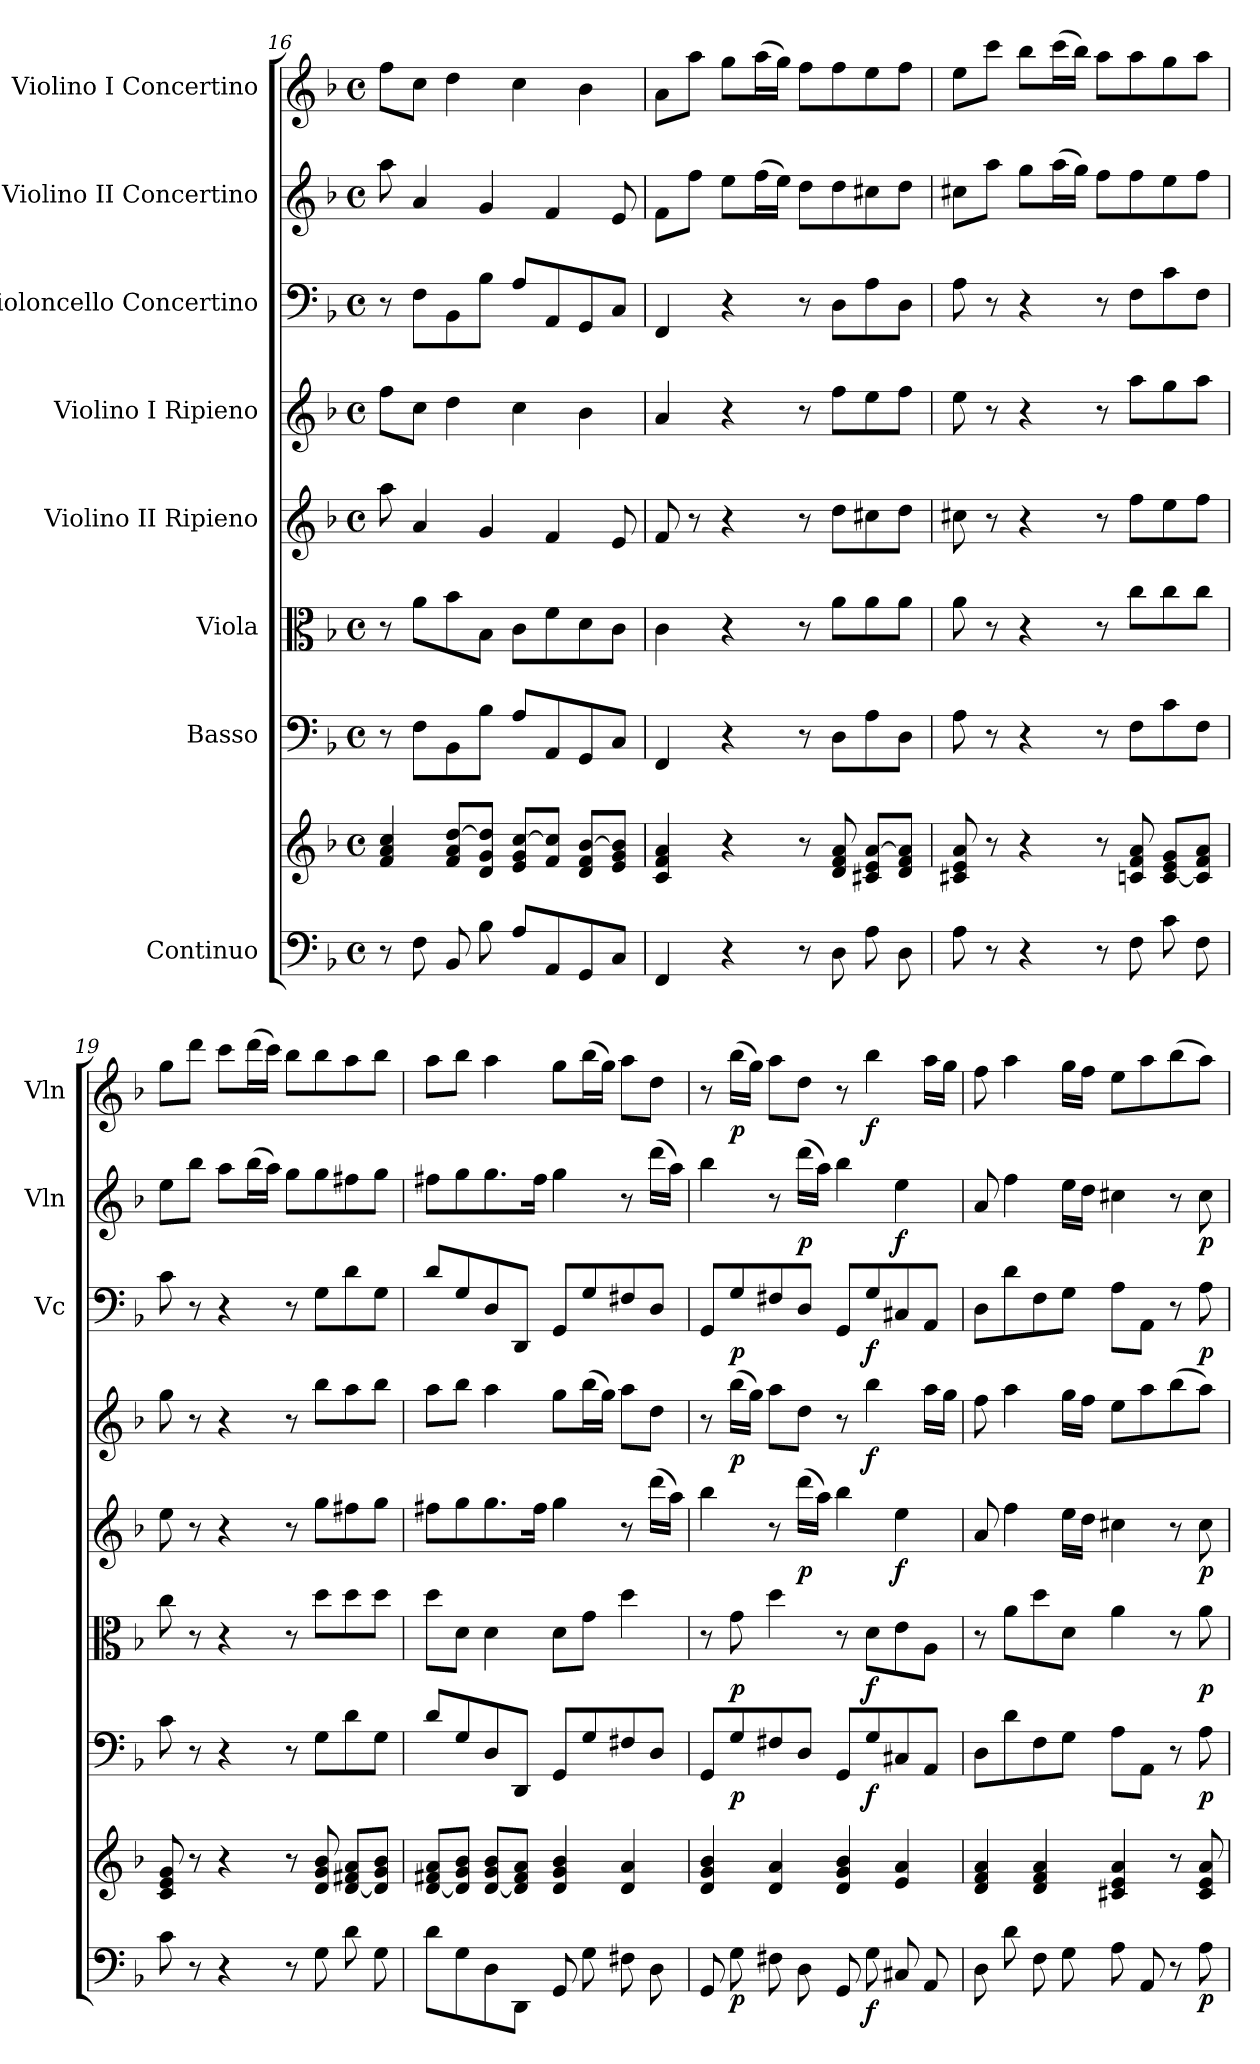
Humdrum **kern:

**kern	**kern	**dynam	**kern	**dynam	**kern	**dynam	**kern	**dynam	**kern	**dynam	**kern	**dynam	**kern	**dynam	**kern	**dynam
*part8	*part8	*part8	*part7	*part7	*part6	*part6	*part5	*part5	*part4	*part4	*part3	*part3	*part2	*part2	*part1	*part1
*staff9	*staff8	*staff8/9	*staff7	*staff7	*staff6	*staff6	*staff5	*staff5	*staff4	*staff4	*staff3	*staff3	*staff2	*staff2	*staff1	*staff1
*I"Continuo	*	*	*I"Basso	*	*I"Viola	*	*I"Violino II Ripieno	*	*I"Violino I Ripieno	*	*I"Violoncello Concertino	*	*I"Violino II Concertino	*	*I"Violino I Concertino	*
*	*	*	*	*	*	*	*	*	*	*	*I'Vc	*	*I'Vln	*	*I'Vln	*
*clefF4	*clefG2	*	*clefF4	*	*clefC3	*	*clefG2	*	*clefG2	*	*clefF4	*	*clefG2	*	*clefG2	*
*k[b-]	*k[b-]	*	*k[b-]	*	*k[b-]	*	*k[b-]	*	*k[b-]	*	*k[b-]	*	*k[b-]	*	*k[b-]	*
*M4/4	*M4/4	*	*M4/4	*	*M4/4	*	*M4/4	*	*M4/4	*	*M4/4	*	*M4/4	*	*M4/4	*
*met(c)	*met(c)	*	*met(c)	*	*met(c)	*	*met(c)	*	*met(c)	*	*met(c)	*	*met(c)	*	*met(c)	*
=16	=16	=16	=16	=16	=16	=16	=16	=16	=16	=16	=16	=16	=16	=16	=16	=16
8r	4f/ 4a/ 4cc/	.	8r	.	8r	.	8aa\	.	8ff\L	.	8r	.	8aa\	.	8ff\L	.
8F\	.	.	8F\L	.	8a\L	.	4a/	.	8cc\J	.	8F\L	.	4a/	.	8cc\J	.
8BB-/	8f/ 8a/ [8dd/L	.	8BB-\	.	8b-\	.	.	.	4dd\	.	8BB-\	.	.	.	4dd\	.
8B-\	8d/ 8g/ 8dd]/J	.	8B-\J	.	8B-\J	.	4g/	.	.	.	8B-\J	.	4g/	.	.	.
8A\L	8e/ 8g/ [8cc/L	.	8A/L	.	8c\L	.	.	.	4cc\	.	8A/L	.	.	.	4cc\	.
8AA/	8f/ 8cc]/J	.	8AA/	.	8f\	.	4f/	.	.	.	8AA/	.	4f/	.	.	.
8GG/	8d/ 8f/ [8b-/L	.	8GG/	.	8d\	.	.	.	4b-\	.	8GG/	.	.	.	4b-\	.
8C/J	8e/ 8g/ 8b-]/J	.	8C/J	.	8c\J	.	8e/	.	.	.	8C/J	.	8e/	.	.	.
=17	=17	=17	=17	=17	=17	=17	=17	=17	=17	=17	=17	=17	=17	=17	=17	=17
4FF/	4c/ 4f/ 4a/	.	4FF/	.	4c\	.	8f/	.	4a/	.	4FF/	.	8f\L	.	8a\L	.
.	.	.	.	.	.	.	8r	.	.	.	.	.	8ff\J	.	8aa\J	.
4r	4r	.	4r	.	4r	.	4r	.	4r	.	4r	.	8ee\L	.	8gg\L	.
.	.	.	.	.	.	.	.	.	.	.	.	.	(>16ff\L	.	(>16aa\L	.
.	.	.	.	.	.	.	.	.	.	.	.	.	16ee\JJ)	.	16gg\JJ)	.
8r	8r	.	8r	.	8r	.	8r	.	8r	.	8r	.	8dd\L	.	8ff\L	.
8D\	8d/ 8f/ 8a/	.	8D\L	.	8a\L	.	8dd\L	.	8ff\L	.	8D\L	.	8dd\	.	8ff\	.
8A\	8c#X/ 8e/ [8a/L	.	8A\	.	8a\	.	8cc#X\	.	8ee\	.	8A\	.	8cc#X\	.	8ee\	.
8D\	8d/ 8f/ 8a]/J	.	8D\J	.	8a\J	.	8dd\J	.	8ff\J	.	8D\J	.	8dd\J	.	8ff\J	.
!!LO:PB:g=z
=18	=18	=18	=18	=18	=18	=18	=18	=18	=18	=18	=18	=18	=18	=18	=18	=18
8A\	8c#X/ 8e/ 8a/	.	8A\	.	8a\	.	8cc#X\	.	8ee\	.	8A\	.	8cc#X\L	.	8ee\L	.
8r	8r	.	8r	.	8r	.	8r	.	8r	.	8r	.	8aa\J	.	8ccc\J	.
4r	4r	.	4r	.	4r	.	4r	.	4r	.	4r	.	8gg\L	.	8bb-\L	.
.	.	.	.	.	.	.	.	.	.	.	.	.	(>16aa\L	.	(>16ccc\L	.
.	.	.	.	.	.	.	.	.	.	.	.	.	16gg\JJ)	.	16bb-\JJ)	.
8r	8r	.	8r	.	8r	.	8r	.	8r	.	8r	.	8ff\L	.	8aa\L	.
8F\	8cn/ 8f/ 8a/	.	8F\L	.	8cc\L	.	8ff\L	.	8aa\L	.	8F\L	.	8ff\	.	8aa\	.
8c\	[8c/ 8e/ 8g/L	.	8c\	.	8cc\	.	8ee\	.	8gg\	.	8c\	.	8ee\	.	8gg\	.
8F\	8c]/ 8f/ 8a/J	.	8F\J	.	8cc\J	.	8ff\J	.	8aa\J	.	8F\J	.	8ff\J	.	8aa\J	.
=19	=19	=19	=19	=19	=19	=19	=19	=19	=19	=19	=19	=19	=19	=19	=19	=19
8c\	8c/ 8e/ 8g/	.	8c\	.	8cc\	.	8ee\	.	8gg\	.	8c\	.	8ee\L	.	8gg\L	.
8r	8r	.	8r	.	8r	.	8r	.	8r	.	8r	.	8bb-\J	.	8ddd\J	.
4r	4r	.	4r	.	4r	.	4r	.	4r	.	4r	.	8aa\L	.	8ccc\L	.
.	.	.	.	.	.	.	.	.	.	.	.	.	(>16bb-\L	.	(>16ddd\L	.
.	.	.	.	.	.	.	.	.	.	.	.	.	16aa\JJ)	.	16ccc\JJ)	.
8r	8r	.	8r	.	8r	.	8r	.	8r	.	8r	.	8gg\L	.	8bb-\L	.
8G\	8d/ 8g/ 8b-/	.	8G\L	.	8dd\L	.	8gg\L	.	8bb-\L	.	8G\L	.	8gg\	.	8bb-\	.
8d\	[8d/ 8f#X/ 8a/L	.	8d\	.	8dd\	.	8ff#X\	.	8aa\	.	8d\	.	8ff#X\	.	8aa\	.
8G\	8d]/ 8g/ 8b-/J	.	8G\J	.	8dd\J	.	8gg\J	.	8bb-\J	.	8G\J	.	8gg\J	.	8bb-\J	.
=20	=20	=20	=20	=20	=20	=20	=20	=20	=20	=20	=20	=20	=20	=20	=20	=20
8d\L	[8d/ 8f#X/ 8a/L	.	8d/L	.	8dd\L	.	8ff#X\L	.	8aa\L	.	8d/L	.	8ff#X\L	.	8aa\L	.
8G\	8d]/ 8g/ 8b-/J	.	8G/	.	8d\J	.	8gg\	.	8bb-\J	.	8G/	.	8gg\	.	8bb-\J	.
8D\	[8d/ 8g/ 8b-/L	.	8D/	.	4d\	.	8.gg\	.	4aa\	.	8D/	.	8.gg\	.	4aa\	.
8DD/J	8d]/ 8f#/ 8a/J	.	8DD/J	.	.	.	.	.	.	.	8DD/J	.	.	.	.	.
.	.	.	.	.	.	.	16ff#\Jk	.	.	.	.	.	16ff#\Jk	.	.	.
8GG/	4d/ 4g/ 4b-/	.	8GG/L	.	8d\L	.	4gg\	.	8gg\L	.	8GG/L	.	4gg\	.	8gg\L	.
8G\	.	.	8G/	.	8g\J	.	.	.	(>16bb-\L	.	8G/	.	.	.	(>16bb-\L	.
.	.	.	.	.	.	.	.	.	16gg\JJ)	.	.	.	.	.	16gg\JJ)	.
8F#X\	4d/ 4a/	.	8F#X/	.	4dd\	.	8r	.	8aa\L	.	8F#X/	.	8r	.	8aa\L	.
8D\	.	.	8D/J	.	.	.	(>16ddd\LL	.	8dd\J	.	8D/J	.	(>16ddd\LL	.	8dd\J	.
.	.	.	.	.	.	.	16aa\JJ)	.	.	.	.	.	16aa\JJ)	.	.	.
=21	=21	=21	=21	=21	=21	=21	=21	=21	=21	=21	=21	=21	=21	=21	=21	=21
8GG/	4d/ 4g/ 4b-/	.	8GG/L	.	8r	.	4bb-\	.	8r	.	8GG/L	.	4bb-\	.	8r	.
!	!	!LO:DY:b=2	!	!LO:DY:b	!	!LO:DY:b	!	!	!	!LO:DY:b	!	!LO:DY:b	!	!	!	!LO:DY:b
8G\	.	p	8G/	p	8g\	p	.	.	(>16bb-\LL	p	8G/	p	.	.	(>16bb-\LL	p
.	.	.	.	.	.	.	.	.	16gg\JJ)	.	.	.	.	.	16gg\JJ)	.
8F#X\	4d/ 4a/	.	8F#X/	.	4dd\	.	8r	.	8aa\L	.	8F#X/	.	8r	.	8aa\L	.
!	!	!	!	!	!	!	!	!LO:DY:b	!	!	!	!	!	!LO:DY:b	!	!
8D\	.	.	8D/J	.	.	.	(>16ddd\LL	p	8dd\J	.	8D/J	.	(>16ddd\LL	p	8dd\J	.
.	.	.	.	.	.	.	16aa\JJ)	.	.	.	.	.	16aa\JJ)	.	.	.
8GG/	4d/ 4g/ 4b-/	.	8GG/L	.	8r	.	4bb-\	.	8r	.	8GG/L	.	4bb-\	.	8r	.
!	!	!LO:DY:b=2	!	!LO:DY:b	!	!LO:DY:b	!	!	!	!LO:DY:b	!	!LO:DY:b	!	!	!	!LO:DY:b
8G\	.	f	8G/	f	8d\L	f	.	.	4bb-\	f	8G/	f	.	.	4bb-\	f
!	!	!	!	!	!	!	!	!LO:DY:b	!	!	!	!	!	!LO:DY:b	!	!
8C#X/	4e/ 4a/	.	8C#X/	.	8e\	.	4ee\	f	.	.	8C#X/	.	4ee\	f	.	.
8AA/	.	.	8AA/J	.	8A\J	.	.	.	16aa\LL	.	8AA/J	.	.	.	16aa\LL	.
.	.	.	.	.	.	.	.	.	16gg\JJ	.	.	.	.	.	16gg\JJ	.
=22	=22	=22	=22	=22	=22	=22	=22	=22	=22	=22	=22	=22	=22	=22	=22	=22
8D\	4d/ 4f/ 4a/	.	8D\L	.	8r	.	8a/	.	8ff\	.	8D\L	.	8a/	.	8ff\	.
8d\	.	.	8d\	.	8a\L	.	4ff\	.	4aa\	.	8d\	.	4ff\	.	4aa\	.
8F\	4d/ 4f/ 4a/	.	8F\	.	8dd\	.	.	.	.	.	8F\	.	.	.	.	.
8G\	.	.	8G\J	.	8d\J	.	16ee\LL	.	16gg\LL	.	8G\J	.	16ee\LL	.	16gg\LL	.
.	.	.	.	.	.	.	16dd\JJ	.	16ff\JJ	.	.	.	16dd\JJ	.	16ff\JJ	.
8A\	4c#X/ 4e/ 4a/	.	8A\L	.	4a\	.	4cc#X\	.	8ee\L	.	8A\L	.	4cc#X\	.	8ee\L	.
8AA/	.	.	8AA\J	.	.	.	.	.	8aa\	.	8AA\J	.	.	.	8aa\	.
8r	8r	.	8r	.	8r	.	8r	.	(>8bb-\	.	8r	.	8r	.	(>8bb-\	.
!	!	!LO:DY:b=2	!	!LO:DY:b	!	!LO:DY:b	!	!LO:DY:b	!	!	!	!LO:DY:b	!	!LO:DY:b	!	!
8A\	8c#/ 8e/ 8a/	p	8A\	p	8a\	p	8cc#\	p	8aa\J)	.	8A\	p	8cc#\	p	8aa\J)	.
=	=	=	=	=	=	=	=	=	=	=	=	=	=	=	=	=
*-	*-	*-	*-	*-	*-	*-	*-	*-	*-	*-	*-	*-	*-	*-	*-	*-
